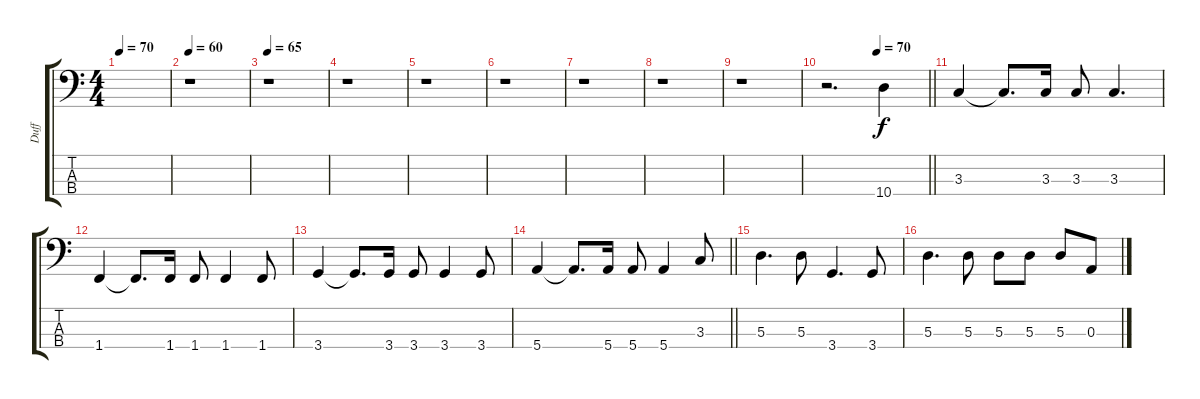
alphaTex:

\track ("Duff" "Duff") {instrument electricbassfinger}
\staff {score tabs}
\tuning (G2 D2 A1 E1) {hide}
\ts (4 4)
\tempo 70
\clef f4
\ks c
|
\tempo 60
r.1 |
\tempo 65
r.1 |
r.1 |
r.1 |
r.1 |
r.1 |
r.1 |
r.1 |
\tempo (70 0.5)
\barLineRight lightlight
r.2{d} 10.4.4 |
3.3.4 3.3{t}.8{d} 3.3.16 3.3.8 3.3.4{d} |
1.4.4 1.4{t}.8{d} 1.4.16 1.4.8 1.4.4 1.4.8 |
3.4.4 3.4{t}.8{d} 3.4.16 3.4.8 3.4.4 3.4.8 |
\barLineRight lightlight
5.4.4 5.4{t}.8{d} 5.4.16 5.4.8 5.4.4 3.3.8 |
5.3.4{d} 5.3.8 3.4.4{d} 3.4.8 |
5.3.4{d} 5.3.8 5.3.8 5.3.8 5.3.8 0.3.8
